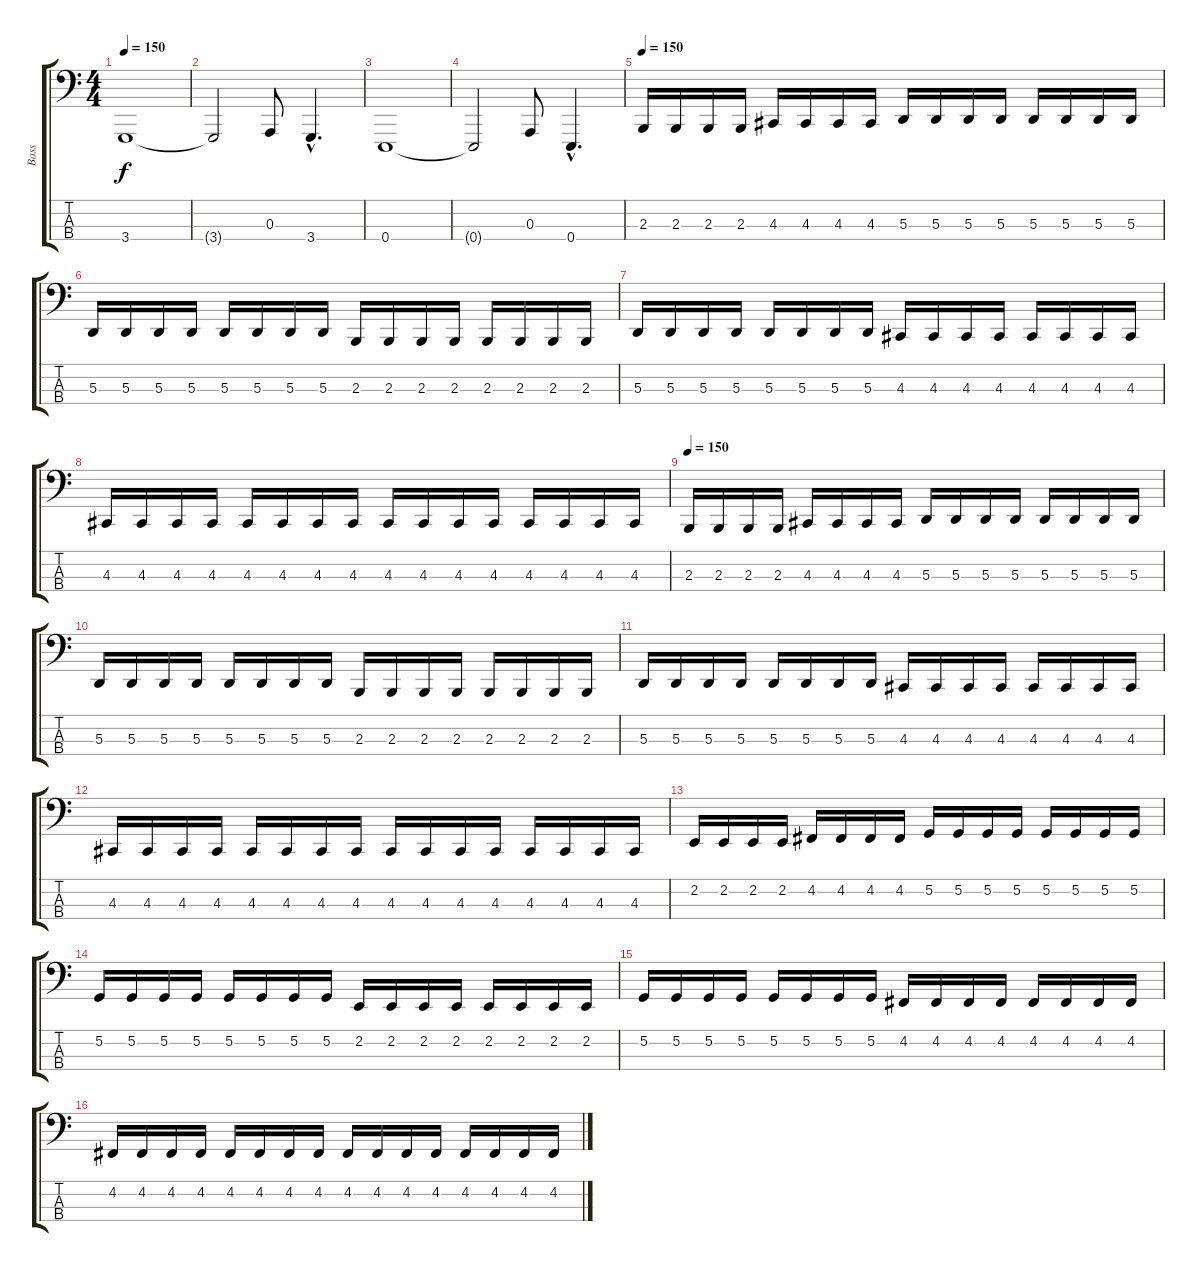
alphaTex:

\track ("Bass" "Bass") {instrument electricbasspick}
\staff {score tabs}
\tuning (G1 D1 A0 E0) {hide}
\ts (4 4)
\tempo 150
\clef f4
\ks c
3.4.1{dy f} |
3.4{t}.2 0.3.8 3.4{hac}.4{d} |
0.4.1 |
0.4{t}.2 0.3.8 0.4{hac}.4{d} |
\tempo 150
2.3.16 2.3.16 2.3.16 2.3.16 4.3.16 4.3.16 4.3.16 4.3.16 5.3.16 5.3.16 5.3.16 5.3.16 5.3.16 5.3.16 5.3.16 5.3.16 |
5.3.16 5.3.16 5.3.16 5.3.16 5.3.16 5.3.16 5.3.16 5.3.16 2.3.16 2.3.16 2.3.16 2.3.16 2.3.16 2.3.16 2.3.16 2.3.16 |
5.3.16 5.3.16 5.3.16 5.3.16 5.3.16 5.3.16 5.3.16 5.3.16 4.3.16 4.3.16 4.3.16 4.3.16 4.3.16 4.3.16 4.3.16 4.3.16 |
4.3.16 4.3.16 4.3.16 4.3.16 4.3.16 4.3.16 4.3.16 4.3.16 4.3.16 4.3.16 4.3.16 4.3.16 4.3.16 4.3.16 4.3.16 4.3.16 |
\tempo 150
2.3.16 2.3.16 2.3.16 2.3.16 4.3.16 4.3.16 4.3.16 4.3.16 5.3.16 5.3.16 5.3.16 5.3.16 5.3.16 5.3.16 5.3.16 5.3.16 |
5.3.16 5.3.16 5.3.16 5.3.16 5.3.16 5.3.16 5.3.16 5.3.16 2.3.16 2.3.16 2.3.16 2.3.16 2.3.16 2.3.16 2.3.16 2.3.16 |
5.3.16 5.3.16 5.3.16 5.3.16 5.3.16 5.3.16 5.3.16 5.3.16 4.3.16 4.3.16 4.3.16 4.3.16 4.3.16 4.3.16 4.3.16 4.3.16 |
4.3.16 4.3.16 4.3.16 4.3.16 4.3.16 4.3.16 4.3.16 4.3.16 4.3.16 4.3.16 4.3.16 4.3.16 4.3.16 4.3.16 4.3.16 4.3.16 |
2.2.16 2.2.16 2.2.16 2.2.16 4.2.16 4.2.16 4.2.16 4.2.16 5.2.16 5.2.16 5.2.16 5.2.16 5.2.16 5.2.16 5.2.16 5.2.16 |
5.2.16 5.2.16 5.2.16 5.2.16 5.2.16 5.2.16 5.2.16 5.2.16 2.2.16 2.2.16 2.2.16 2.2.16 2.2.16 2.2.16 2.2.16 2.2.16 |
5.2.16 5.2.16 5.2.16 5.2.16 5.2.16 5.2.16 5.2.16 5.2.16 4.2.16 4.2.16 4.2.16 4.2.16 4.2.16 4.2.16 4.2.16 4.2.16 |
4.2.16 4.2.16 4.2.16 4.2.16 4.2.16 4.2.16 4.2.16 4.2.16 4.2.16 4.2.16 4.2.16 4.2.16 4.2.16 4.2.16 4.2.16 4.2.16
